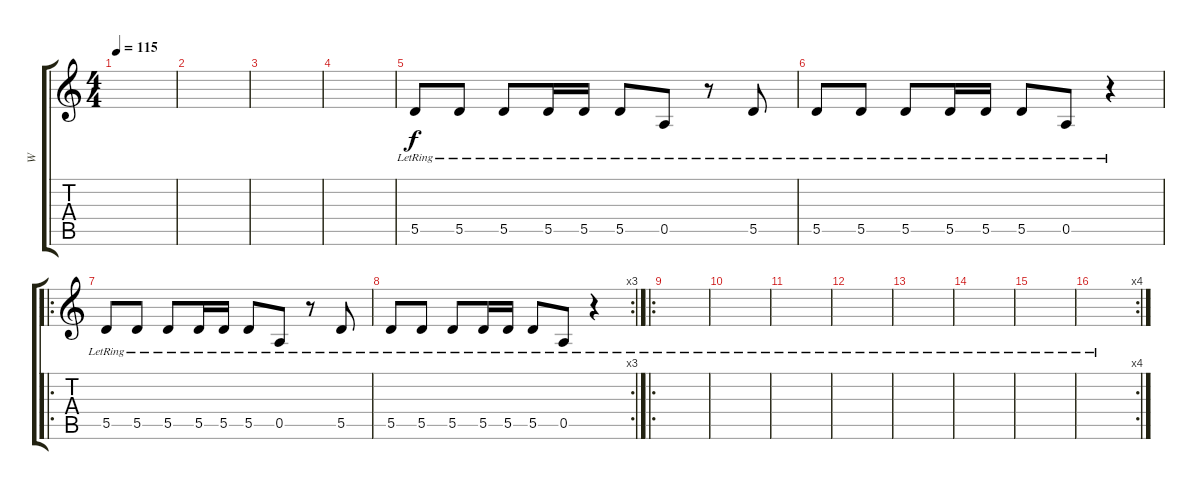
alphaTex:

\track ("W" "W") {instrument electricbassfinger}
\staff {score tabs}
\tuning (E4 B3 G3 D3 A2 E2) {hide}
\ts (4 4)
\tempo 115
\clef g2
\ks c
|
|
|
|
5.5{lr}.8 5.5{lr}.8 5.5{lr}.8 5.5{lr}.16 5.5{lr}.16 5.5{lr}.8 0.5{lr}.8 r.8 5.5{lr}.8 |
5.5{lr}.8 5.5{lr}.8 5.5{lr}.8 5.5{lr}.16 5.5{lr}.16 5.5{lr}.8 0.5{lr}.8 r.4 |
\ro
5.5{lr}.8 5.5{lr}.8 5.5{lr}.8 5.5{lr}.16 5.5{lr}.16 5.5{lr}.8 0.5{lr}.8 r.8 5.5{lr}.8 |
\rc 3
5.5{lr}.8 5.5{lr}.8 5.5{lr}.8 5.5{lr}.16 5.5{lr}.16 5.5{lr}.8 0.5{lr}.8 r.4 |
\ro
|
|
|
|
|
|
|
\rc 4
